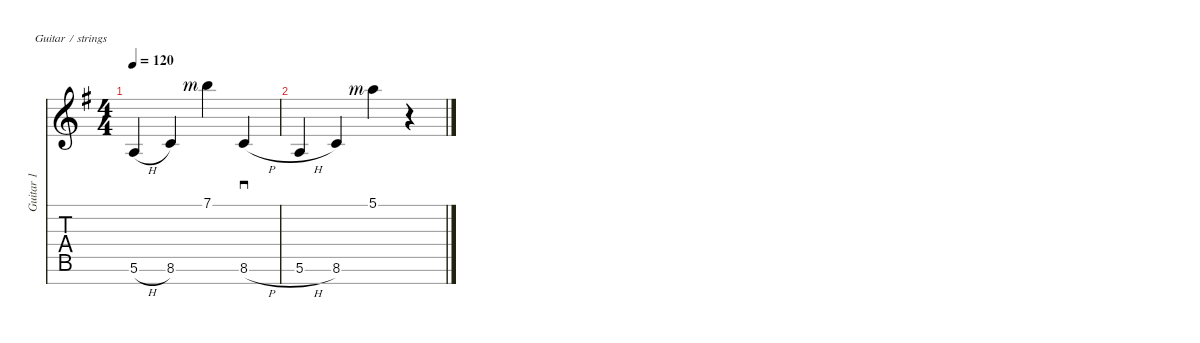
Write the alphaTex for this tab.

\defaultSystemsLayout 4
\hideDynamics
\bracketExtendMode nobrackets
\singleTrackTrackNamePolicy allsystems
\multiTrackTrackNamePolicy allsystems
\firstSystemTrackNameMode fullname
\otherSystemsTrackNameMode fullname
\otherSystemsTrackNameOrientation horizontal
\track ("Guitar 1" "od.guit.") {defaultSystemsLayout 2 instrument overdrivenguitar}
\staff {score tabs}
\tuning (E4 B3 G3 D3 A2 E2 B1)
\ts (4 4)
\tempo 120
\clef g2
\scale
1.03916
\ks g
5.6{h acc forcenatural}.4{dy mf beam Up} 8.6{acc forcenatural}.4{beam Up} 7.1{rf 3 acc forcenatural}.4{beam Down} 8.6{h acc forcenatural}.4{sd beam Up} |
\scale
0.960836 5.6{h acc forcenatural}.4{beam Up} 8.6{acc forcenatural}.4{beam Up} 5.1{rf 3 acc forcenatural}.4{beam Down} r.4{beam Down}
